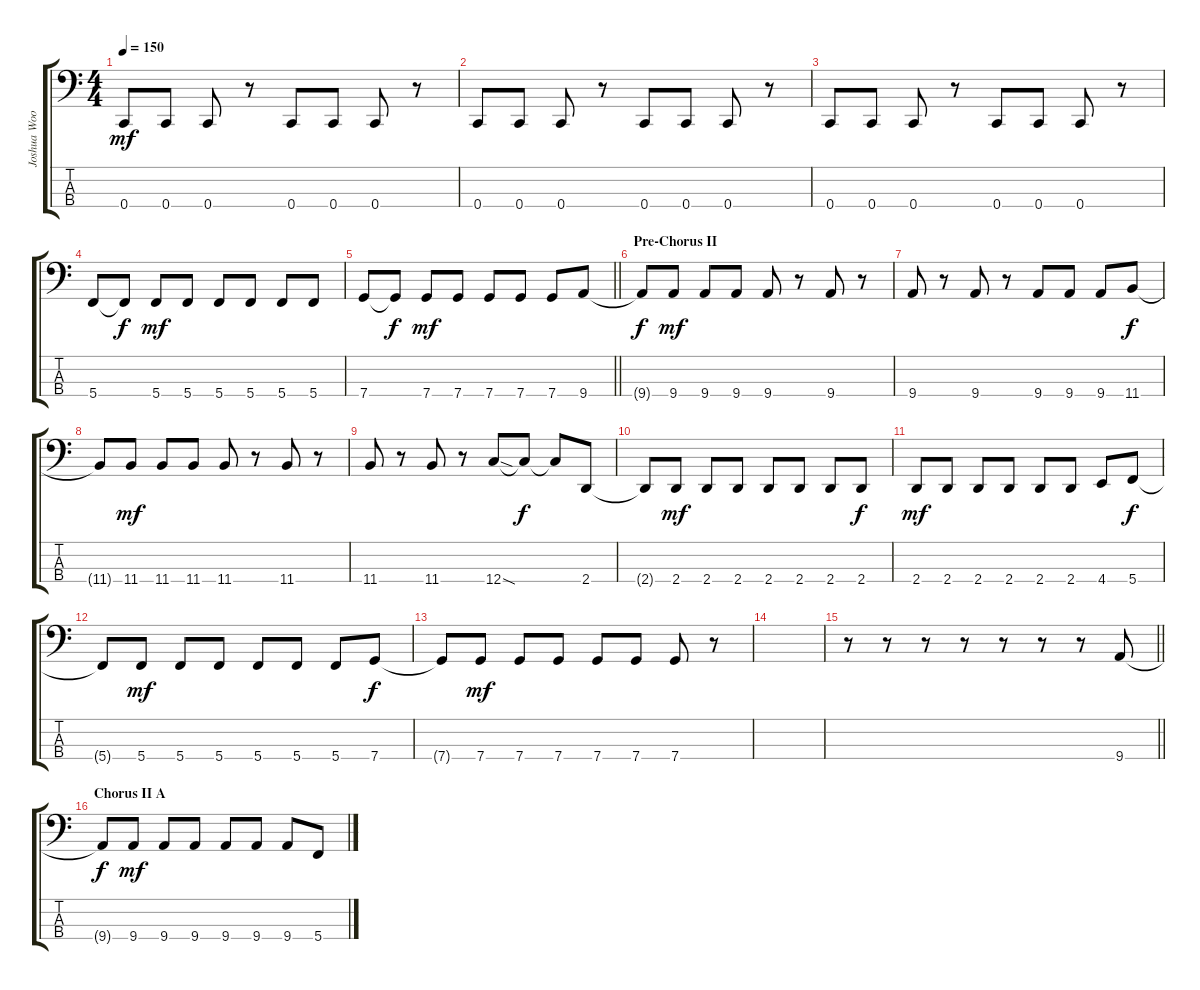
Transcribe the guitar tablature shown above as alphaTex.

\track ("Joshua Woodard" "Joshua Woo") {instrument electricbassfinger}
\staff {score tabs}
\tuning (F2 C2 G1 C1) {hide}
\ts (4 4)
\tempo 150
\clef f4
\ks c
0.4.8{dy mf} 0.4.8 0.4.8 r.8 0.4.8 0.4.8 0.4.8 r.8 |
0.4.8 0.4.8 0.4.8 r.8 0.4.8 0.4.8 0.4.8 r.8 |
0.4.8 0.4.8 0.4.8 r.8 0.4.8 0.4.8 0.4.8 r.8 |
5.4.8 5.4{t}.8{dy f} 5.4.8{dy mf} 5.4.8 5.4.8 5.4.8 5.4.8 5.4.8 |
\barLineRight lightlight
7.4.8 7.4{t}.8{dy f} 7.4.8{dy mf} 7.4.8 7.4.8 7.4.8 7.4.8 9.4.8 |
\section ("" "Pre-Chorus II")
9.4{t}.8{dy f} 9.4.8{dy mf} 9.4.8 9.4.8 9.4.8 r.8 9.4.8 r.8 |
9.4.8 r.8 9.4.8 r.8 9.4.8 9.4.8 9.4.8 11.4.8{dy f} |
11.4{t}.8 11.4.8{dy mf} 11.4.8 11.4.8 11.4.8 r.8 11.4.8 r.8 |
11.4.8 r.8 11.4.8 r.8 12.4{sod}.8 12.4{t}.8{dy f} 12.4{t}.8 2.4.8 |
2.4{t}.8 2.4.8{dy mf} 2.4.8 2.4.8 2.4.8 2.4.8 2.4.8 2.4.8{dy f} |
2.4.8{dy mf} 2.4.8 2.4.8 2.4.8 2.4.8 2.4.8 4.4.8 5.4.8{dy f} |
5.4{t}.8 5.4.8{dy mf} 5.4.8 5.4.8 5.4.8 5.4.8 5.4.8 7.4.8{dy f} |
7.4{t}.8 7.4.8{dy mf} 7.4.8 7.4.8 7.4.8 7.4.8 7.4.8 r.8 |
|
\barLineRight lightlight
r.8 r.8 r.8 r.8 r.8 r.8 r.8 9.4.8 |
\section ("" "Chorus II A")
9.4{t}.8{dy f} 9.4.8{dy mf} 9.4.8 9.4.8 9.4.8 9.4.8 9.4.8 5.4.8
